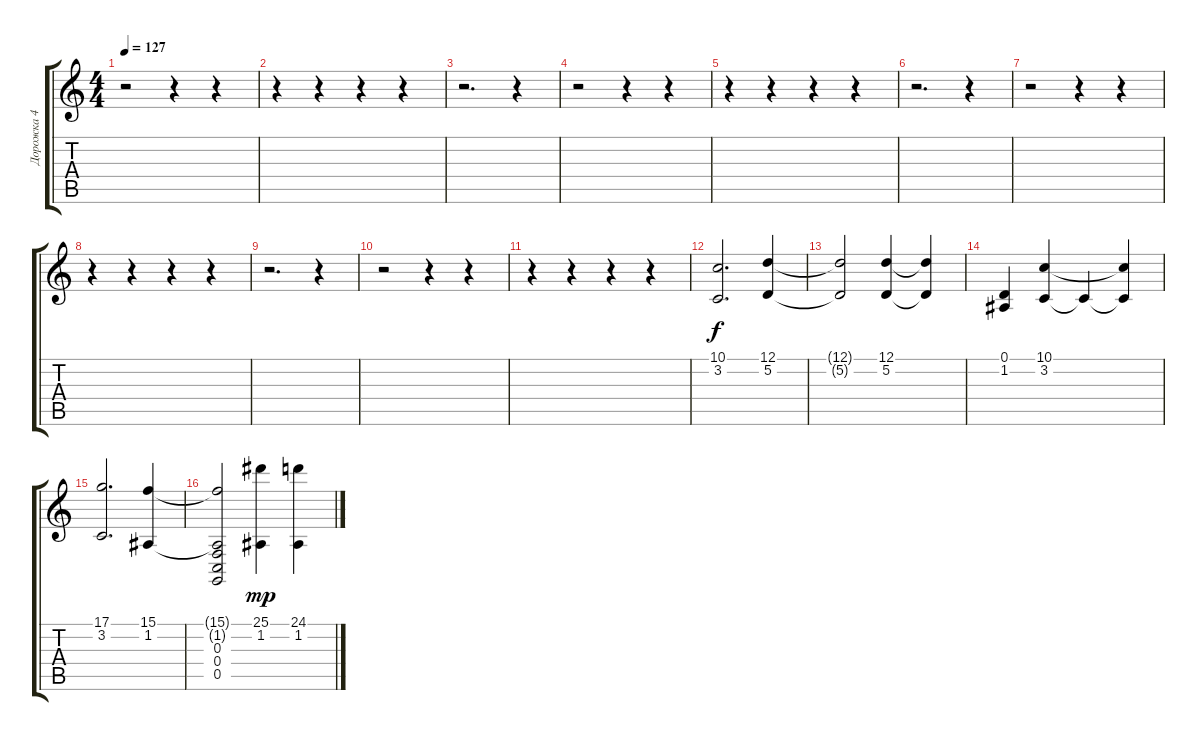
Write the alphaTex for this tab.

\track ("Дорожка 4" "Дорожка 4") {instrument rockorgan}
\staff {score tabs}
\tuning (D4 A3 F3 C3 G2 D2) {hide}
\ts (4 4)
\tempo 127
\clef g2
\ks c
r.2{dy f} r.4 r.4 |
r.4 r.4 r.4 r.4 |
r.2{d} r.4 |
r.2 r.4 r.4 |
r.4 r.4 r.4 r.4 |
r.2{d} r.4 |
r.2 r.4 r.4 |
r.4 r.4 r.4 r.4 |
r.2{d} r.4 |
r.2 r.4 r.4 |
r.4 r.4 r.4 r.4 |
(10.1 3.2).2{d volume 13} (12.1 5.2).4 |
(12.1{t} 5.2{t}).2 (12.1 5.2).4 (12.1{t} 5.2{t}).4 |
(0.1 1.2).4 (10.1 3.2).4 3.2{t}.4 (10.1{t} 3.2{t}).4 |
(17.1 3.2).2{d} (15.1 1.2).4 |
(15.1{t} 1.2{t} 0.3 0.4 0.5).2 (25.1 1.2).4{dy mp} (24.1 1.2).4
